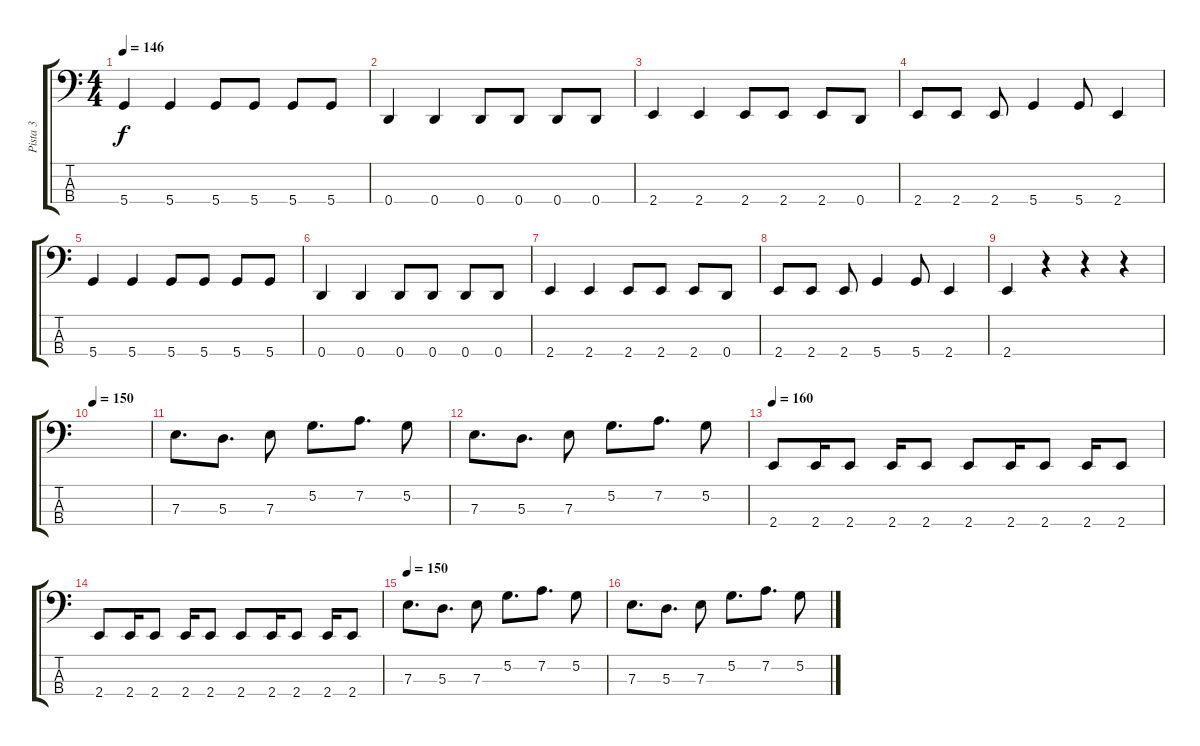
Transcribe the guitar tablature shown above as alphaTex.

\track ("Pista 3" "Pista 3") {instrument electricbasspick}
\staff {score tabs}
\tuning (G2 D2 A1 D1) {hide}
\ts (4 4)
\tempo 146
\clef f4
\ks c
5.4.4{dy f} 5.4.4 5.4.8 5.4.8 5.4.8 5.4.8 |
0.4.4 0.4.4 0.4.8 0.4.8 0.4.8 0.4.8 |
2.4.4 2.4.4 2.4.8 2.4.8 2.4.8 0.4.8 |
2.4.8 2.4.8 2.4.8 5.4.4 5.4.8 2.4.4 |
5.4.4 5.4.4 5.4.8 5.4.8 5.4.8 5.4.8 |
0.4.4 0.4.4 0.4.8 0.4.8 0.4.8 0.4.8 |
2.4.4 2.4.4 2.4.8 2.4.8 2.4.8 0.4.8 |
2.4.8 2.4.8 2.4.8 5.4.4 5.4.8 2.4.4 |
2.4.4 r.4 r.4 r.4 |
\tempo 150
|
7.3.8{d} 5.3.8{d} 7.3.8 5.2.8{d} 7.2.8{d} 5.2.8 |
7.3.8{d} 5.3.8{d} 7.3.8 5.2.8{d} 7.2.8{d} 5.2.8 |
\tempo 160
2.4.8 2.4.16 2.4.8 2.4.16 2.4.8 2.4.8 2.4.16 2.4.8 2.4.16 2.4.8 |
2.4.8 2.4.16 2.4.8 2.4.16 2.4.8 2.4.8 2.4.16 2.4.8 2.4.16 2.4.8 |
\tempo 150
7.3.8{d} 5.3.8{d} 7.3.8 5.2.8{d} 7.2.8{d} 5.2.8 |
7.3.8{d} 5.3.8{d} 7.3.8 5.2.8{d} 7.2.8{d} 5.2.8
